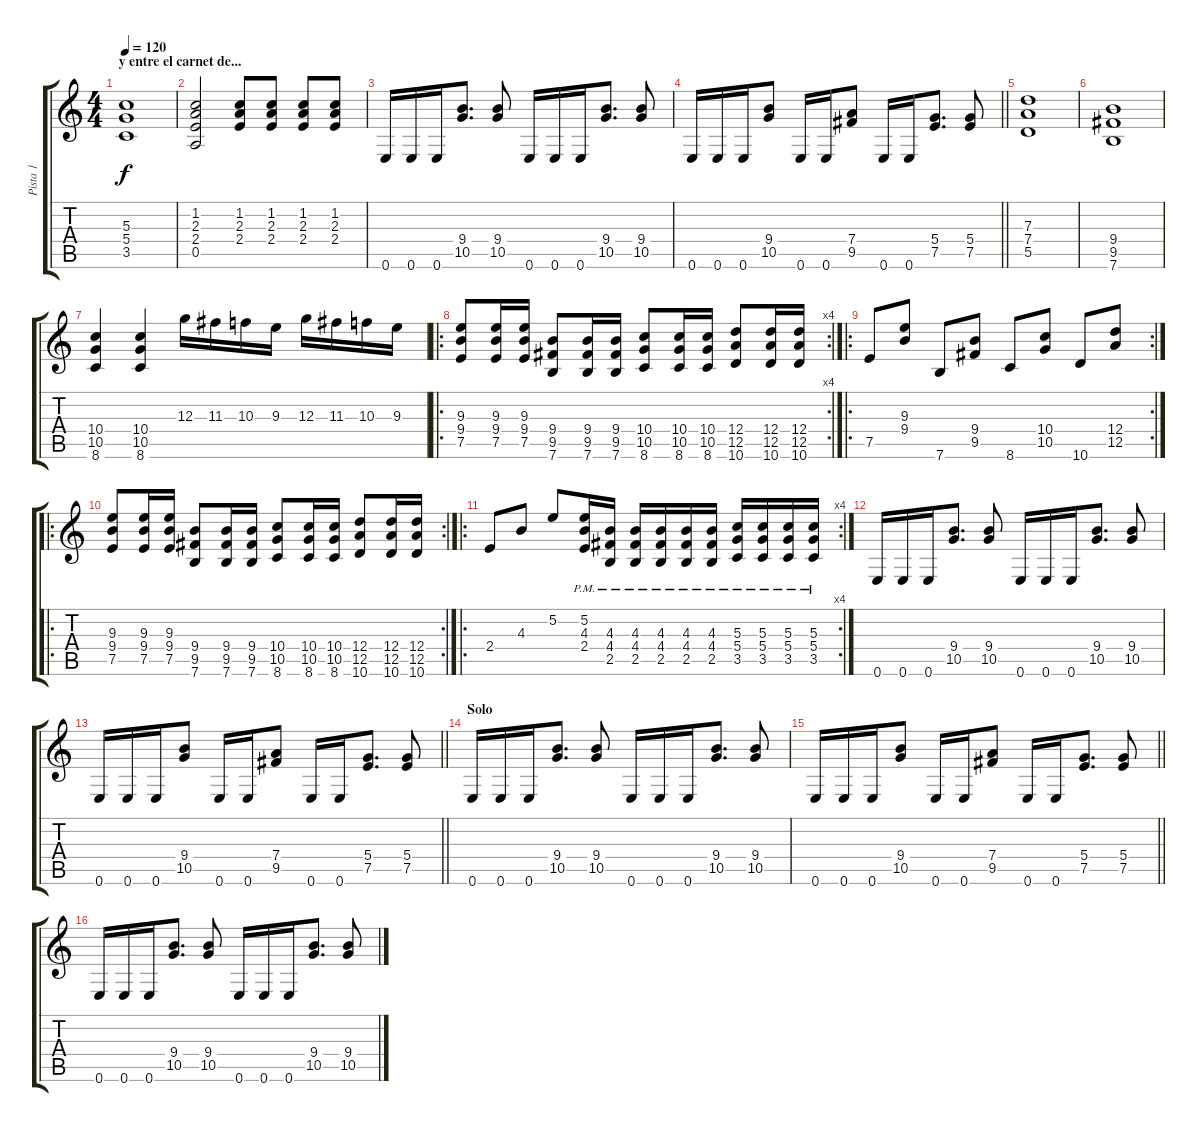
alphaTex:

\track ("Pista 1" "Pista 1") {instrument overdrivenguitar}
\staff {score tabs}
\tuning (E4 B3 G3 D3 A2 E2) {hide}
\ts (4 4)
\section ("" "y entre el carnet de...")
\tempo 120
\clef g2
\ks c
(5.3 5.4 3.5).1{dy f} |
(1.2 2.3 2.4 0.5).2 (1.2 2.3 2.4).8 (1.2 2.3 2.4).8 (1.2 2.3 2.4).8 (1.2 2.3 2.4).8 |
0.6.16 0.6.16 0.6.16 (9.4 10.5).8{d} (9.4 10.5).8 0.6.16 0.6.16 0.6.16 (9.4 10.5).8{d} (9.4 10.5).8 |
\barLineRight lightlight
0.6.16 0.6.16 0.6.16 (9.4 10.5).8 0.6.16 0.6.16 (7.4 9.5).8 0.6.16 0.6.16 (5.4 7.5).8{d} (5.4 7.5).8 |
(7.3 7.4 5.5).1 |
(9.4 9.5 7.6).1 |
(10.4 10.5 8.6).4 (10.4 10.5 8.6).4 12.3.16 11.3.16 10.3.16 9.3.16 12.3.16 11.3.16 10.3.16 9.3.16 |
\ro
\rc 4
(9.3 9.4 7.5).8 (9.3 9.4 7.5).16 (9.3 9.4 7.5).16 (9.4 9.5 7.6).8 (9.4 9.5 7.6).16 (9.4 9.5 7.6).16 (10.4 10.5 8.6).8 (10.4 10.5 8.6).16 (10.4 10.5 8.6).16 (12.4 12.5 10.6).8 (12.4 12.5 10.6).16 (12.4 12.5 10.6).16 |
\ro
\rc 2
7.5.8 (9.3 9.4).8 7.6.8 (9.4 9.5).8 8.6.8 (10.4 10.5).8 10.6.8 (12.4 12.5).8 |
\ro
\rc 2
(9.3 9.4 7.5).8 (9.3 9.4 7.5).16 (9.3 9.4 7.5).16 (9.4 9.5 7.6).8 (9.4 9.5 7.6).16 (9.4 9.5 7.6).16 (10.4 10.5 8.6).8 (10.4 10.5 8.6).16 (10.4 10.5 8.6).16 (12.4 12.5 10.6).8 (12.4 12.5 10.6).16 (12.4 12.5 10.6).16 |
\ro
\rc 4
2.4.8 4.3.8 5.2.8 (5.2 4.3 2.4{pm}).16 (4.3 4.4{pm} 2.5).16 (4.3 4.4{pm} 2.5).16 (4.3 4.4{pm} 2.5).16 (4.3 4.4{pm} 2.5).16 (4.3 4.4{pm} 2.5).16 (5.3 5.4{pm} 3.5).16 (5.3 5.4{pm} 3.5).16 (5.3 5.4{pm} 3.5).16 (5.3 5.4{pm} 3.5).16 |
0.6.16 0.6.16 0.6.16 (9.4 10.5).8{d} (9.4 10.5).8 0.6.16 0.6.16 0.6.16 (9.4 10.5).8{d} (9.4 10.5).8 |
\barLineRight lightlight
0.6.16 0.6.16 0.6.16 (9.4 10.5).8 0.6.16 0.6.16 (7.4 9.5).8 0.6.16 0.6.16 (5.4 7.5).8{d} (5.4 7.5).8 |
\section ("" "Solo")
0.6.16 0.6.16 0.6.16 (9.4 10.5).8{d} (9.4 10.5).8 0.6.16 0.6.16 0.6.16 (9.4 10.5).8{d} (9.4 10.5).8 |
\barLineRight lightlight
0.6.16 0.6.16 0.6.16 (9.4 10.5).8 0.6.16 0.6.16 (7.4 9.5).8 0.6.16 0.6.16 (5.4 7.5).8{d} (5.4 7.5).8 |
0.6.16 0.6.16 0.6.16 (9.4 10.5).8{d} (9.4 10.5).8 0.6.16 0.6.16 0.6.16 (9.4 10.5).8{d} (9.4 10.5).8
